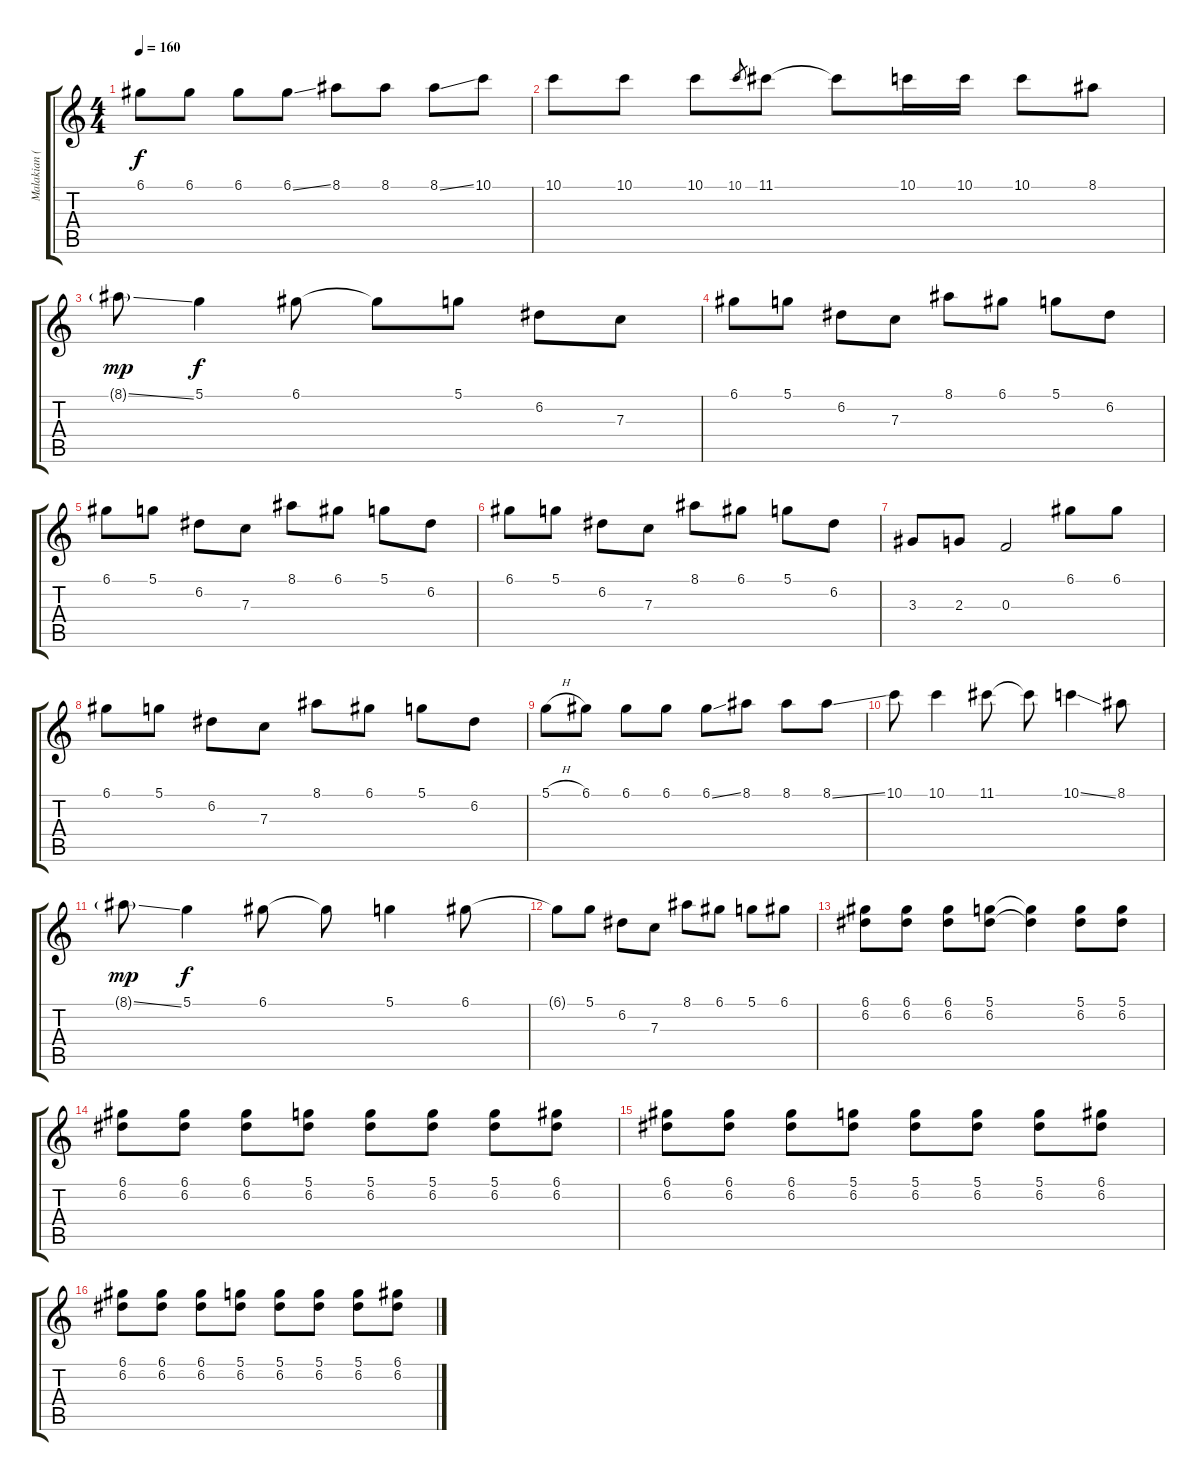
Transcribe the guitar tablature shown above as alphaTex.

\track ("Malakian (Dist.)" "Malakian (") {instrument distortionguitar}
\staff {score tabs}
\tuning (D4 A3 F3 C3 G2 C2) {hide}
\ts (4 4)
\tempo 160
\clef g2
\ks c
6.1.8{dy f} 6.1.8 6.1.8 6.1{ss}.8 8.1.8 8.1.8 8.1{ss}.8 10.1.8 |
10.1.8 10.1.8 10.1.8 10.1.8{gr} 11.1.8 11.1{t}.8 10.1.16 10.1.16 10.1.8 8.1.8 |
8.1{ss g}.8{dy mp} 5.1.4{dy f} 6.1.8 6.1{t}.8 5.1.8 6.2.8 7.3.8 |
6.1.8 5.1.8 6.2.8 7.3.8 8.1.8 6.1.8 5.1.8 6.2.8 |
6.1.8 5.1.8 6.2.8 7.3.8 8.1.8 6.1.8 5.1.8 6.2.8 |
6.1.8 5.1.8 6.2.8 7.3.8 8.1.8 6.1.8 5.1.8 6.2.8 |
3.3.8 2.3.8 0.3.2 6.1.8 6.1.8 |
6.1.8 5.1.8 6.2.8 7.3.8 8.1.8 6.1.8 5.1.8 6.2.8 |
5.1{h}.8 6.1.8 6.1.8 6.1.8 6.1{ss}.8 8.1.8 8.1.8 8.1{ss}.8 |
10.1.8 10.1.4 11.1.8 11.1{t}.8 10.1{ss}.4 8.1.8 |
8.1{ss g}.8{dy mp} 5.1.4{dy f} 6.1.8 6.1{t}.8 5.1.4 6.1.8 |
6.1{t}.8 5.1.8 6.2.8 7.3.8 8.1.8 6.1.8 5.1.8 6.1.8 |
(6.1 6.2).8 (6.1 6.2).8 (6.1 6.2).8 (5.1 6.2).8 (5.1{t} 6.2{t}).4 (5.1 6.2).8 (5.1 6.2).8 |
(6.1 6.2).8 (6.1 6.2).8 (6.1 6.2).8 (5.1 6.2).8 (5.1 6.2).8 (5.1 6.2).8 (5.1 6.2).8 (6.1 6.2).8 |
(6.1 6.2).8 (6.1 6.2).8 (6.1 6.2).8 (5.1 6.2).8 (5.1 6.2).8 (5.1 6.2).8 (5.1 6.2).8 (6.1 6.2).8 |
(6.1 6.2).8 (6.1 6.2).8 (6.1 6.2).8 (5.1 6.2).8 (5.1 6.2).8 (5.1 6.2).8 (5.1 6.2).8 (6.1 6.2).8
